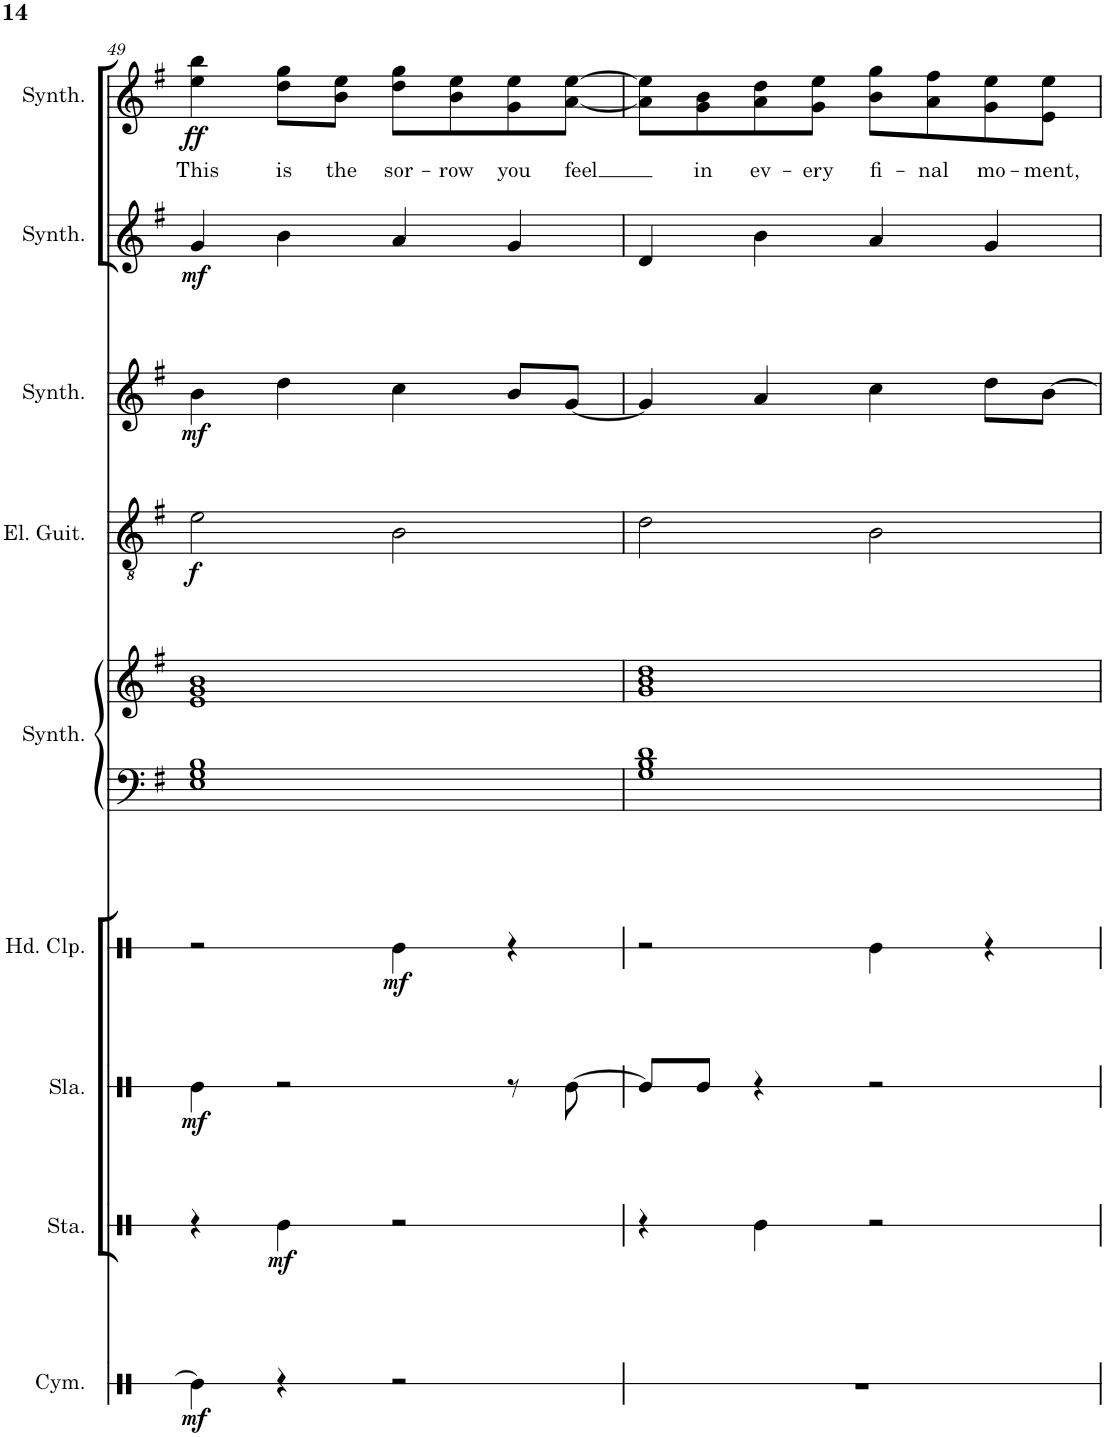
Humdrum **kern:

**kern	**dynam	**kern	**dynam	**kern	**dynam	**kern	**dynam	**kern	**kern	**kern	**dynam	**kern	**dynam	**kern	**dynam	**kern	**text	**dynam
*part9	*part9	*part8	*part8	*part7	*part7	*part6	*part6	*part5	*part5	*part4	*part4	*part3	*part3	*part2	*part2	*part1	*part1	*part1
*staff10	*staff10	*staff9	*staff9	*staff8	*staff8	*staff7	*staff7	*staff6	*staff5	*staff4	*staff4	*staff3	*staff3	*staff2	*staff2	*staff1	*staff1	*staff1
*I"Cymbal	*	*I"Stamp	*	*I"Slap	*	*I"Hand Clap	*	*I"Atmosphere Synthesizer	*	*I"Electric Guitar	*	*I"Pad Synthesizer	*	*I"Rain Synthesizer	*	*I"Square Synthesizer	*	*
*I'Cym.	*	*I'Sta.	*	*I'Sla.	*	*I'Hd. Clp.	*	*I'Synth.	*	*I'El. Guit.	*	*I'Synth.	*	*I'Synth.	*	*I'Synth.	*	*
!!LO:PB:g=z
*clefX	*	*clefX	*	*clefX	*	*clefX	*	*clefF4	*clefG2	*clefGv2	*	*clefG2	*	*clefG2	*	*clefG2	*	*
*k[]	*	*k[]	*	*k[]	*	*k[]	*	*k[f#]	*k[f#]	*k[f#]	*	*k[f#]	*	*k[f#]	*	*k[f#]	*	*
*M4/4	*	*M4/4	*	*M4/4	*	*M4/4	*	*M4/4	*M4/4	*M4/4	*	*M4/4	*	*M4/4	*	*M4/4	*	*
=49	=49	=49	=49	=49	=49	=49	=49	=49	=49	=49	=49	=49	=49	=49	=49	=49	=49	=49
!	!LO:DY:b	!	!	!	!LO:DY:b	!	!	!	!	!	!LO:DY:b	!	!LO:DY:b	!	!LO:DY:b	!	!LO:LY:b	!LO:DY:b
4Re\]	mf	4r	.	4Re\	mf	2r	.	1E 1G 1B	1e 1g 1b	2e\	f	4b\	mf	4g/	mf	4ee\ 4bb\	This	ff
!	!	!	!LO:DY:b	!	!	!	!	!	!	!	!	!	!	!	!	!	!LO:LY:b	!
4r	.	4Re\	mf	2r	.	.	.	.	.	.	.	4dd\	.	4b\	.	8dd\ 8gg\L	is	.
!	!	!	!	!	!	!	!	!	!	!	!	!	!	!	!	!	!LO:LY:b	!
.	.	.	.	.	.	.	.	.	.	.	.	.	.	.	.	8b\ 8ee\J	the	.
!	!	!	!	!	!	!	!LO:DY:b	!	!	!	!	!	!	!	!	!	!LO:LY:b	!
2r	.	2r	.	.	.	4Re\	mf	.	.	2B\	.	4cc\	.	4a/	.	8dd\ 8gg\L	sor-	.
!	!	!	!	!	!	!	!	!	!	!	!	!	!	!	!	!	!LO:LY:b	!
.	.	.	.	.	.	.	.	.	.	.	.	.	.	.	.	8b\ 8ee\	-row	.
!	!	!	!	!	!	!	!	!	!	!	!	!	!	!	!	!	!LO:LY:b	!
.	.	.	.	8r	.	4r	.	.	.	.	.	8b/L	.	4g/	.	8g\ 8ee\	you	.
!	!	!	!	!	!	!	!	!	!	!	!	!	!	!	!	!	!LO:LY:b	!
.	.	.	.	[8Re\	.	.	.	.	.	.	.	[8g/J	.	.	.	[8a\ [8ee\J	feel	.
=50	=50	=50	=50	=50	=50	=50	=50	=50	=50	=50	=50	=50	=50	=50	=50	=50	=50	=50
1r	.	4r	.	8Re/L]	.	2r	.	1G 1B 1d	1g 1b 1dd	2d\	.	4g/]	.	4d/	.	8a\] 8ee\]L	.	.
!	!	!	!	!	!	!	!	!	!	!	!	!	!	!	!	!	!LO:LY:b	!
.	.	.	.	8Re/J	.	.	.	.	.	.	.	.	.	.	.	8g\ 8b\	in	.
!	!	!	!	!	!	!	!	!	!	!	!	!	!	!	!	!	!LO:LY:b	!
.	.	4Re\	.	4r	.	.	.	.	.	.	.	4a/	.	4b\	.	8a\ 8dd\	ev-	.
!	!	!	!	!	!	!	!	!	!	!	!	!	!	!	!	!	!LO:LY:b	!
.	.	.	.	.	.	.	.	.	.	.	.	.	.	.	.	8g\ 8ee\J	-ery	.
!	!	!	!	!	!	!	!	!	!	!	!	!	!	!	!	!	!LO:LY:b	!
.	.	2r	.	2r	.	4Re\	.	.	.	2B\	.	4cc\	.	4a/	.	8b\ 8gg\L	fi-	.
!	!	!	!	!	!	!	!	!	!	!	!	!	!	!	!	!	!LO:LY:b	!
.	.	.	.	.	.	.	.	.	.	.	.	.	.	.	.	8a\ 8ff#\	-nal	.
!	!	!	!	!	!	!	!	!	!	!	!	!	!	!	!	!	!LO:LY:b	!
.	.	.	.	.	.	4r	.	.	.	.	.	8dd\L	.	4g/	.	8g\ 8ee\	mo-	.
!	!	!	!	!	!	!	!	!	!	!	!	!	!	!	!	!	!LO:LY:b	!
.	.	.	.	.	.	.	.	.	.	.	.	[8b\J	.	.	.	8e\ 8ee\J	-ment,	.
=	=	=	=	=	=	=	=	=	=	=	=	=	=	=	=	=	=	=
*-	*-	*-	*-	*-	*-	*-	*-	*-	*-	*-	*-	*-	*-	*-	*-	*-	*-	*-
